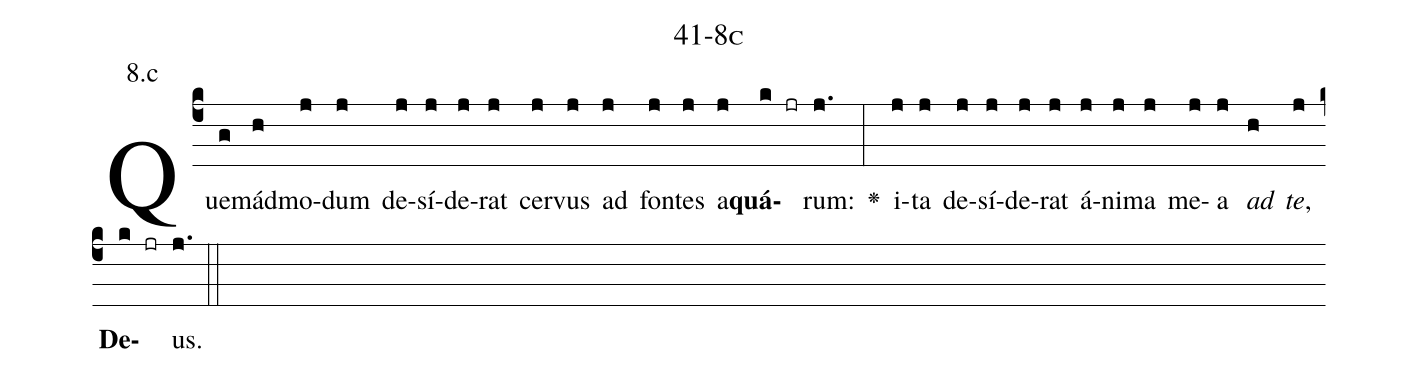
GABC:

name: 41-8c;
annotation: 8.c;
%%
(c4)Quem(g)ád(h)mo(j)dum(j) de(j)sí(j)de(j)rat(j) cer(j)vus(j) ad(j) fon(j)tes(j) a(j)<b>quá</b>(k jr)rum:(j.) <v>\greheightstar</v>(:) i(j)ta(j) de(j)sí(j)de(j)rat(j) á(j)ni(j)ma(j) me(j)a(j) <i>ad</i>(h) <i>te</i>,(j) <b>De</b>(k jr)us.(j.) (::)


%E(j) u(j) o(h) u(j) a(k) e.(j.) (::)
